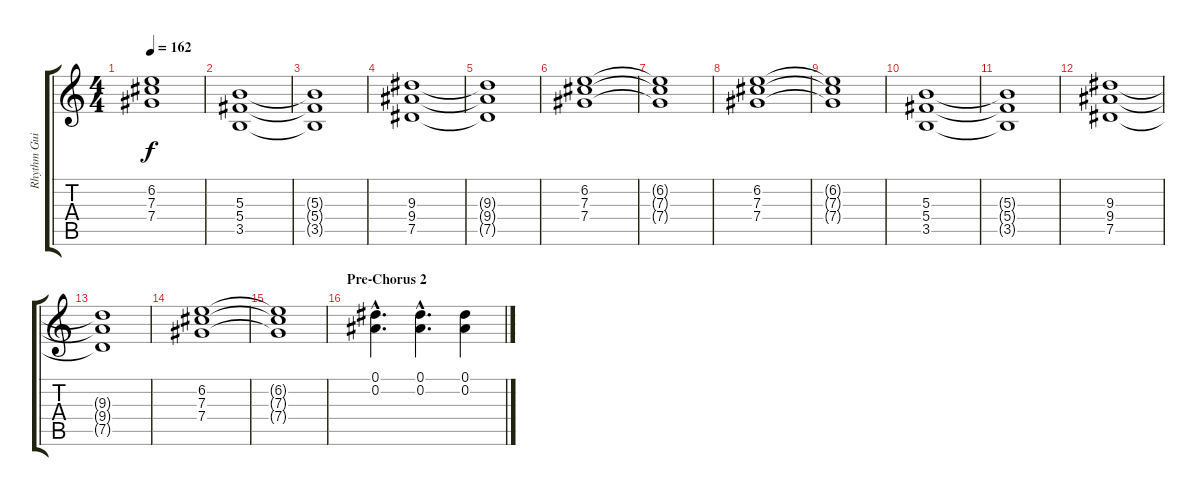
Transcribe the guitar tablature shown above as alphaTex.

\track ("Rhythm Guitar 2" "Rhythm Gui") {instrument distortionguitar}
\staff {score tabs}
\tuning (Eb4 Bb3 Gb3 Db3 Ab2 Eb2) {hide}
\ts (4 4)
\tempo 162
\clef g2
\ks c
(6.2{t} 7.3{t} 7.4{t}).1{dy f} |
(5.3 5.4 3.5).1 |
(5.3{t} 5.4{t} 3.5{t}).1 |
(9.3 9.4 7.5).1 |
(9.3{t} 9.4{t} 7.5{t}).1 |
(6.2 7.3 7.4).1 |
(6.2{t} 7.3{t} 7.4{t}).1 |
(6.2 7.3 7.4).1 |
(6.2{t} 7.3{t} 7.4{t}).1 |
(5.3 5.4 3.5).1 |
(5.3{t} 5.4{t} 3.5{t}).1 |
(9.3 9.4 7.5).1 |
(9.3{t} 9.4{t} 7.5{t}).1 |
(6.2 7.3 7.4).1 |
(6.2{t} 7.3{t} 7.4{t}).1 |
\section ("" "Pre-Chorus 2")
(0.1{hac} 0.2{hac}).4{d} (0.1{hac} 0.2{hac}).4{d} (0.1 0.2).4
